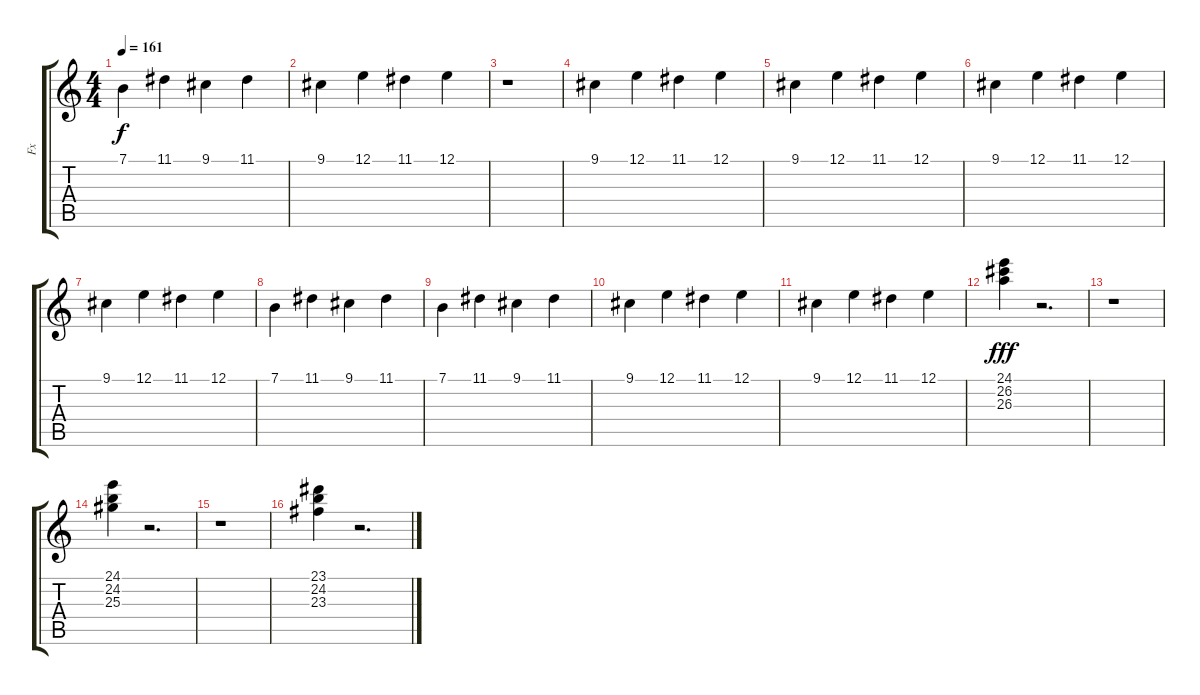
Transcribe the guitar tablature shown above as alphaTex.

\track ("Fx" "Fx") {instrument fx5brightness}
\staff {score tabs}
\tuning (E4 B3 G3 D3 A2 E2) {hide}
\ts (4 4)
\tempo 161
\clef g2
\ks c
7.1.4{dy f} 11.1.4 9.1.4 11.1.4 |
9.1.4 12.1.4 11.1.4 12.1.4 |
r.1 |
9.1.4 12.1.4 11.1.4 12.1.4 |
9.1.4 12.1.4 11.1.4 12.1.4 |
9.1.4 12.1.4 11.1.4 12.1.4 |
9.1.4 12.1.4 11.1.4 12.1.4 |
7.1.4 11.1.4 9.1.4 11.1.4 |
7.1.4 11.1.4 9.1.4 11.1.4 |
9.1.4 12.1.4 11.1.4 12.1.4 |
9.1.4 12.1.4 11.1.4 12.1.4 |
(24.1 26.2 26.3).4{dy fff} r.2{d} |
r.1 |
(24.1 24.2 25.3).4 r.2{d} |
r.1 |
(23.1 24.2 23.3).4 r.2{d}
